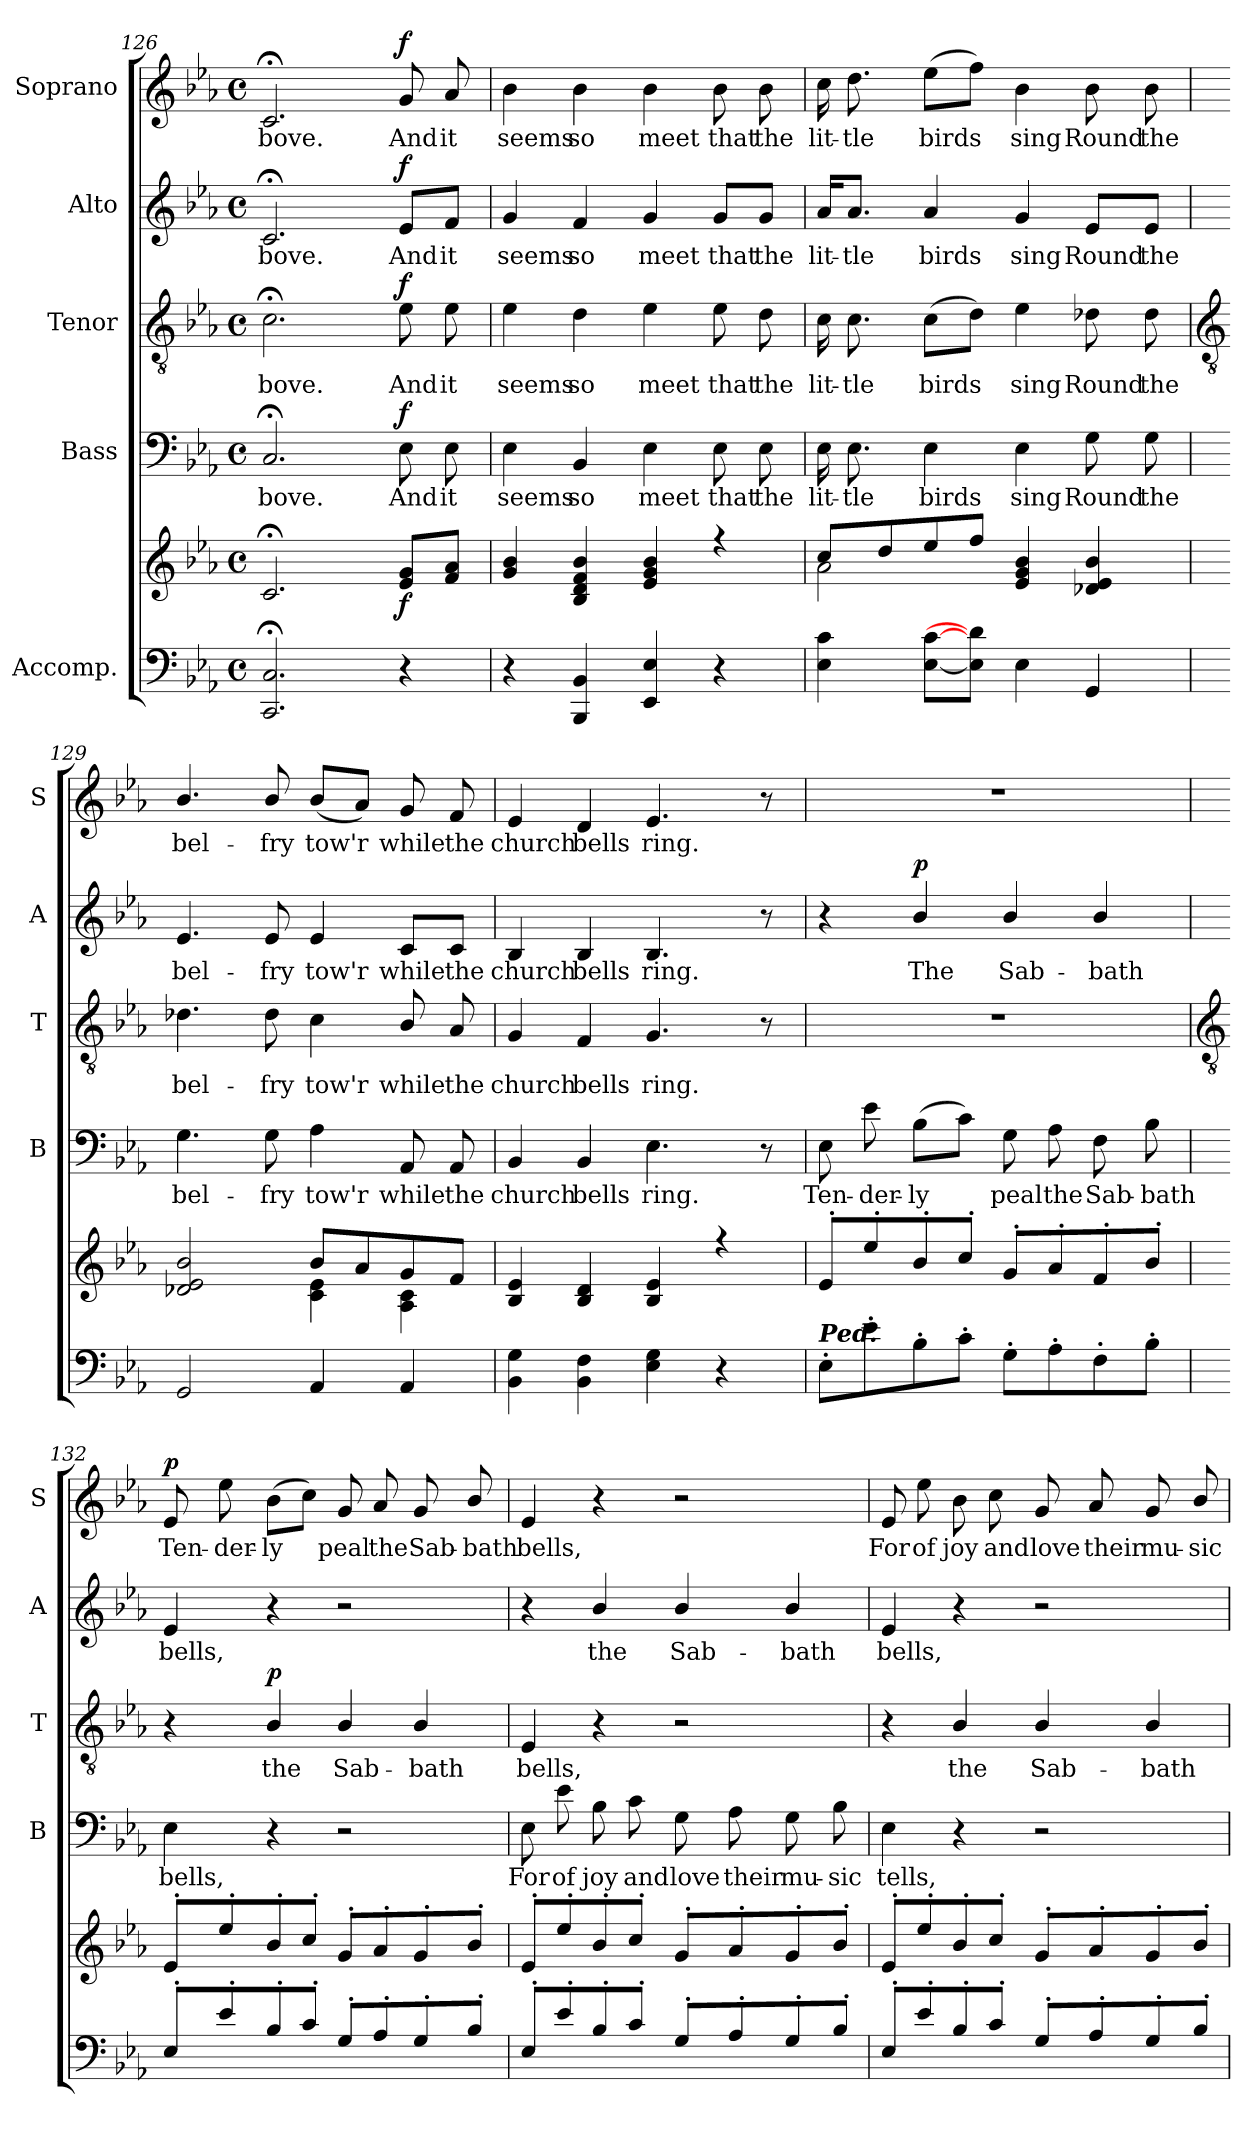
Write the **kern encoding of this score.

**kern	**kern	**dynam	**kern	**text	**dynam	**kern	**text	**dynam	**kern	**text	**dynam	**kern	**text	**dynam
*part5	*part5	*part5	*part4	*part4	*part4	*part3	*part3	*part3	*part2	*part2	*part2	*part1	*part1	*part1
*staff6	*staff5	*staff5/6	*staff4	*staff4	*staff4	*staff3	*staff3	*staff3	*staff2	*staff2	*staff2	*staff1	*staff1	*staff1
*I"Accomp.	*	*	*I"Bass	*	*	*I"Tenor	*	*	*I"Alto	*	*	*I"Soprano	*	*
*	*	*	*I'B	*	*	*I'T	*	*	*I'A	*	*	*I'S	*	*
*clefF4	*clefG2	*	*clefF4	*	*	*clefGv2	*	*	*clefG2	*	*	*clefG2	*	*
*k[b-e-a-]	*k[b-e-a-]	*	*k[b-e-a-]	*	*	*k[b-e-a-]	*	*	*k[b-e-a-]	*	*	*k[b-e-a-]	*	*
*E-:	*E-:	*	*E-:	*	*	*E-:	*	*	*E-:	*	*	*E-:	*	*
*M4/4	*M4/4	*	*M4/4	*	*	*M4/4	*	*	*M4/4	*	*	*M4/4	*	*
*met(c)	*met(c)	*	*met(c)	*	*	*met(c)	*	*	*met(c)	*	*	*met(c)	*	*
=126	=126	=126	=126	=126	=126	=126	=126	=126	=126	=126	=126	=126	=126	=126
*	*^	*	*	*	*	*	*	*	*	*	*	*	*	*
!	!	!	!	!	!LO:LY:b	!	!	!LO:LY:b	!	!	!LO:LY:b	!	!	!LO:LY:b	!
2.CC; 2.C;	2.c;<	1ryy	.	2.C;<	-bove.	.	2.c;<	-bove.	.	2.c;<	-bove.	.	2.c;<	-bove.	.
!	!	!	!LO:DY:b	!	!LO:LY:b	!LO:DY:b	!	!LO:LY:b	!LO:DY:b	!	!LO:LY:b	!LO:DY:b	!	!LO:LY:b	!LO:DY:b
4r	8e- 8gL	.	f	8E-	And	f	8e-	And	f	8e-/L	And	f	8g	And	f
!	!	!	!	!	!LO:LY:b	!	!	!LO:LY:b	!	!	!LO:LY:b	!	!	!LO:LY:b	!
.	8f 8a-J	.	.	8E-	it	.	8e-	it	.	8f/J	it	.	8a-	it	.
=127	=127	=127	=127	=127	=127	=127	=127	=127	=127	=127	=127	=127	=127	=127	=127
!	!	!	!	!	!LO:LY:b	!	!	!LO:LY:b	!	!	!LO:LY:b	!	!	!LO:LY:b	!
4r	4g 4b-	1ryy	.	4E-	seems	.	4e-	seems	.	4g	seems	.	4b-	seems	.
!	!	!	!	!	!LO:LY:b	!	!	!LO:LY:b	!	!	!LO:LY:b	!	!	!LO:LY:b	!
4BBB- 4BB-	4B- 4d 4f 4b-	.	.	4BB-	so	.	4d	so	.	4f	so	.	4b-	so	.
!	!	!	!	!	!LO:LY:b	!	!	!LO:LY:b	!	!	!LO:LY:b	!	!	!LO:LY:b	!
4EE- 4E-	4e- 4g 4b-	.	.	4E-	meet	.	4e-	meet	.	4g	meet	.	4b-	meet	.
!	!	!	!	!	!LO:LY:b	!	!	!LO:LY:b	!	!	!LO:LY:b	!	!	!LO:LY:b	!
4r	4r	.	.	8E-	that	.	8e-	that	.	8g/L	that	.	8b-	that	.
!	!	!	!	!	!LO:LY:b	!	!	!LO:LY:b	!	!	!LO:LY:b	!	!	!LO:LY:b	!
.	.	.	.	8E-	the	.	8d	the	.	8g/J	the	.	8b-	the	.
=128	=128	=128	=128	=128	=128	=128	=128	=128	=128	=128	=128	=128	=128	=128	=128
!	!	!	!	!	!LO:LY:b	!	!	!LO:LY:b	!	!	!LO:LY:b	!	!	!LO:LY:b	!
4E- 4c	8cc/L	2a-\	.	16E-	lit-	.	16c	lit-	.	16a-/KL	lit-	.	16cc	lit-	.
!	!	!	!	!	!LO:LY:b	!	!	!LO:LY:b	!	!	!LO:LY:b	!	!	!LO:LY:b	!
.	.	.	.	8.E-	-tle	.	8.c	-tle	.	8.a-/J	-tle	.	8.dd	-tle	.
.	8dd/	.	.	.	.	.	.	.	.	.	.	.	.	.	.
!	!	!	!	!	!LO:LY:b	!	!	!LO:LY:b	!	!	!LO:LY:b	!	!	!LO:LY:b	!
[8E- [8cL	8ee-/	.	.	4E-	birds	.	(>8cL	birds	.	4a-	birds	.	(>8ee-L	birds	.
8E-] 8d]J	8ff/J	.	.	.	.	.	8dJ)	.	.	.	.	.	8ffJ)	.	.
!	!	!	!	!	!LO:LY:b	!	!	!LO:LY:b	!	!	!LO:LY:b	!	!	!LO:LY:b	!
4E-	4e- 4g 4b-	2ryy	.	4E-	sing	.	4e-	sing	.	4g	sing	.	4b-	sing	.
!	!	!	!	!	!LO:LY:b	!	!	!LO:LY:b	!	!	!LO:LY:b	!	!	!LO:LY:b	!
4GG	4d-X 4e- 4b-	.	.	8G	Round	.	8d-X	Round	.	8e-/L	Round	.	8b-	Round	.
!	!	!	!	!	!LO:LY:b	!	!	!LO:LY:b	!	!	!LO:LY:b	!	!	!LO:LY:b	!
.	.	.	.	8G	the	.	8d-	the	.	8e-/J	the	.	8b-	the	.
!!LO:LB:g=z
=129	=129	=129	=129	=129	=129	=129	=129	=129	=129	=129	=129	=129	=129	=129	=129
*	*	*	*	*	*	*	*clefGv2	*	*	*	*	*	*	*	*
!	!	!	!	!	!LO:LY:b	!	!	!LO:LY:b	!	!	!LO:LY:b	!	!	!LO:LY:b	!
2GG	2d-X/ 2e-/ 2b-/	2ryy	.	4.G	bel-	.	4.d-X	bel-	.	4.e-	bel-	.	4.b-/	bel-	.
!	!	!	!	!	!LO:LY:b	!	!	!LO:LY:b	!	!	!LO:LY:b	!	!	!LO:LY:b	!
.	.	.	.	8G	-fry	.	8d-	-fry	.	8e-	-fry	.	8b-/	-fry	.
!	!	!	!	!	!LO:LY:b	!	!	!LO:LY:b	!	!	!LO:LY:b	!	!	!LO:LY:b	!
4AA-	8b-/L	4c\ 4e-\	.	4A-	tow'r	.	4c	tow'r	.	4e-	tow'r	.	(<8b-/L	tow'r	.
.	8a-	.	.	.	.	.	.	.	.	.	.	.	8a-J)	.	.
!	!	!	!	!	!LO:LY:b	!	!	!LO:LY:b	!	!	!LO:LY:b	!	!	!LO:LY:b	!
4AA-	8g	4A-\ 4c\	.	8AA-	while	.	8B-/	while	.	8c/L	while	.	8g	while	.
!	!	!	!	!	!LO:LY:b	!	!	!LO:LY:b	!	!	!LO:LY:b	!	!	!LO:LY:b	!
.	8fJ	.	.	8AA-	the	.	8A-	the	.	8c/J	the	.	8f	the	.
=130	=130	=130	=130	=130	=130	=130	=130	=130	=130	=130	=130	=130	=130	=130	=130
!	!	!	!	!	!LO:LY:b	!	!	!LO:LY:b	!	!	!LO:LY:b	!	!	!LO:LY:b	!
4BB- 4G	4B- 4e-	1ryy	.	4BB-	church	.	4G	church	.	4B-	church	.	4e-	church	.
!	!	!	!	!	!LO:LY:b	!	!	!LO:LY:b	!	!	!LO:LY:b	!	!	!LO:LY:b	!
4BB- 4F	4B- 4d	.	.	4BB-	bells	.	4F	bells	.	4B-	bells	.	4d	bells	.
!	!	!	!	!	!LO:LY:b	!	!	!LO:LY:b	!	!	!LO:LY:b	!	!	!LO:LY:b	!
4E- 4G	4B- 4e-	.	.	4.E-	ring.	.	4.G	ring.	.	4.B-	ring.	.	4.e-	ring.	.
4r	4r	.	.	.	.	.	.	.	.	.	.	.	.	.	.
.	.	.	.	8r	.	.	8r	.	.	8r	.	.	8r	.	.
=131	=131	=131	=131	=131	=131	=131	=131	=131	=131	=131	=131	=131	=131	=131	=131
!LO:TX:a:Bi:t=Ped.	!	!	!	!	!	!	!	!	!	!	!	!	!	!	!
!	!	!	!	!	!LO:LY:b	!	!	!	!	!	!	!	!	!	!
8E-'L	8e-'L	1ryy	.	8E-	Ten-	.	1r	.	.	4r	.	.	1r	.	.
!	!	!	!	!	!LO:LY:b	!	!	!	!	!	!	!	!	!	!
8e-'	8ee-'	.	.	8e-	-der-	.	.	.	.	.	.	.	.	.	.
!	!	!	!	!	!LO:LY:b	!	!	!	!	!	!LO:LY:b	!LO:DY:b	!	!	!
8B-'	8b-'	.	.	(>8B-L	-ly	.	.	.	.	4b-/	The	p	.	.	.
8c'J	8cc'J	.	.	8cJ)	.	.	.	.	.	.	.	.	.	.	.
!	!	!	!	!	!LO:LY:b	!	!	!	!	!	!LO:LY:b	!	!	!	!
8G'L	8g'L	.	.	8G	peal	.	.	.	.	4b-/	Sab-	.	.	.	.
!	!	!	!	!	!LO:LY:b	!	!	!	!	!	!	!	!	!	!
8A-'	8a-'	.	.	8A-	the	.	.	.	.	.	.	.	.	.	.
!	!	!	!	!	!LO:LY:b	!	!	!	!	!	!LO:LY:b	!	!	!	!
8F'	8f'	.	.	8F	Sab-	.	.	.	.	4b-/	-bath	.	.	.	.
!	!	!	!	!	!LO:LY:b	!	!	!	!	!	!	!	!	!	!
8B-'J	8b-'J	.	.	8B-	-bath	.	.	.	.	.	.	.	.	.	.
!!LO:LB:g=z
=132	=132	=132	=132	=132	=132	=132	=132	=132	=132	=132	=132	=132	=132	=132	=132
*	*	*	*	*	*	*	*clefGv2	*	*	*	*	*	*	*	*
*^	*	*	*	*	*	*	*	*	*	*	*	*	*	*	*
!	!	!	!	!	!	!LO:LY:b	!	!	!	!	!	!LO:LY:b	!	!	!LO:LY:b	!LO:DY:b
8E-'L	1ryy	8e-'L	1ryy	.	4E-	bells,	.	4r	.	.	4e-	bells,	.	8e-	Ten-	p
!	!	!	!	!	!	!	!	!	!	!	!	!	!	!	!LO:LY:b	!
8e-'	.	8ee-'	.	.	.	.	.	.	.	.	.	.	.	8ee-	-der-	.
!	!	!	!	!	!	!	!	!	!LO:LY:b	!LO:DY:b	!	!	!	!	!LO:LY:b	!
8B-'	.	8b-'	.	.	4r	.	.	4B-/	the	p	4r	.	.	(>8b-L	-ly	.
8c'J	.	8cc'J	.	.	.	.	.	.	.	.	.	.	.	8ccJ)	.	.
!	!	!	!	!	!	!	!	!	!LO:LY:b	!	!	!	!	!	!LO:LY:b	!
8G'L	.	8g'L	.	.	2r	.	.	4B-/	Sab-	.	2r	.	.	8g	peal	.
!	!	!	!	!	!	!	!	!	!	!	!	!	!	!	!LO:LY:b	!
8A-'	.	8a-'	.	.	.	.	.	.	.	.	.	.	.	8a-	the	.
!	!	!	!	!	!	!	!	!	!LO:LY:b	!	!	!	!	!	!LO:LY:b	!
8G'	.	8g'	.	.	.	.	.	4B-/	-bath	.	.	.	.	8g	Sab-	.
!	!	!	!	!	!	!	!	!	!	!	!	!	!	!	!LO:LY:b	!
8B-'J	.	8b-'J	.	.	.	.	.	.	.	.	.	.	.	8b-/	-bath	.
=133	=133	=133	=133	=133	=133	=133	=133	=133	=133	=133	=133	=133	=133	=133	=133	=133
!	!	!	!	!	!	!LO:LY:b	!	!	!LO:LY:b	!	!	!	!	!	!LO:LY:b	!
8E-'L	1ryy	8e-'L	1ryy	.	8E-	For	.	4E-	bells,	.	4r	.	.	4e-	bells,	.
!	!	!	!	!	!	!LO:LY:b	!	!	!	!	!	!	!	!	!	!
8e-'	.	8ee-'	.	.	8e-	of	.	.	.	.	.	.	.	.	.	.
!	!	!	!	!	!	!LO:LY:b	!	!	!	!	!	!LO:LY:b	!	!	!	!
8B-'	.	8b-'	.	.	8B-	joy	.	4r	.	.	4b-/	the	.	4r	.	.
!	!	!	!	!	!	!LO:LY:b	!	!	!	!	!	!	!	!	!	!
8c'J	.	8cc'J	.	.	8c	and	.	.	.	.	.	.	.	.	.	.
!	!	!	!	!	!	!LO:LY:b	!	!	!	!	!	!LO:LY:b	!	!	!	!
8G'L	.	8g'L	.	.	8G	love	.	2r	.	.	4b-/	Sab-	.	2r	.	.
!	!	!	!	!	!	!LO:LY:b	!	!	!	!	!	!	!	!	!	!
8A-'	.	8a-'	.	.	8A-	their	.	.	.	.	.	.	.	.	.	.
!	!	!	!	!	!	!LO:LY:b	!	!	!	!	!	!LO:LY:b	!	!	!	!
8G'	.	8g'	.	.	8G	mu-	.	.	.	.	4b-/	-bath	.	.	.	.
!	!	!	!	!	!	!LO:LY:b	!	!	!	!	!	!	!	!	!	!
8B-'J	.	8b-'J	.	.	8B-	-sic	.	.	.	.	.	.	.	.	.	.
=134	=134	=134	=134	=134	=134	=134	=134	=134	=134	=134	=134	=134	=134	=134	=134	=134
!	!	!	!	!	!	!LO:LY:b	!	!	!	!	!	!LO:LY:b	!	!	!LO:LY:b	!
8E-'L	1ryy	8e-'L	1ryy	.	4E-	tells,	.	4r	.	.	4e-	bells,	.	8e-	For	.
!	!	!	!	!	!	!	!	!	!	!	!	!	!	!	!LO:LY:b	!
8e-'	.	8ee-'	.	.	.	.	.	.	.	.	.	.	.	8ee-	of	.
!	!	!	!	!	!	!	!	!	!LO:LY:b	!	!	!	!	!	!LO:LY:b	!
8B-'	.	8b-'	.	.	4r	.	.	4B-/	the	.	4r	.	.	8b-	joy	.
!	!	!	!	!	!	!	!	!	!	!	!	!	!	!	!LO:LY:b	!
8c'J	.	8cc'J	.	.	.	.	.	.	.	.	.	.	.	8cc	and	.
!	!	!	!	!	!	!	!	!	!LO:LY:b	!	!	!	!	!	!LO:LY:b	!
8G'L	.	8g'L	.	.	2r	.	.	4B-/	Sab-	.	2r	.	.	8g	love	.
!	!	!	!	!	!	!	!	!	!	!	!	!	!	!	!LO:LY:b	!
8A-'	.	8a-'	.	.	.	.	.	.	.	.	.	.	.	8a-	their	.
!	!	!	!	!	!	!	!	!	!LO:LY:b	!	!	!	!	!	!LO:LY:b	!
8G'	.	8g'	.	.	.	.	.	4B-/	-bath	.	.	.	.	8g	mu-	.
!	!	!	!	!	!	!	!	!	!	!	!	!	!	!	!LO:LY:b	!
8B-'J	.	8b-'J	.	.	.	.	.	.	.	.	.	.	.	8b-/	-sic	.
*v	*v	*	*	*	*	*	*	*	*	*	*	*	*	*	*	*
*	*v	*v	*	*	*	*	*	*	*	*	*	*	*	*	*
=	=	=	=	=	=	=	=	=	=	=	=	=	=	=
*-	*-	*-	*-	*-	*-	*-	*-	*-	*-	*-	*-	*-	*-	*-
